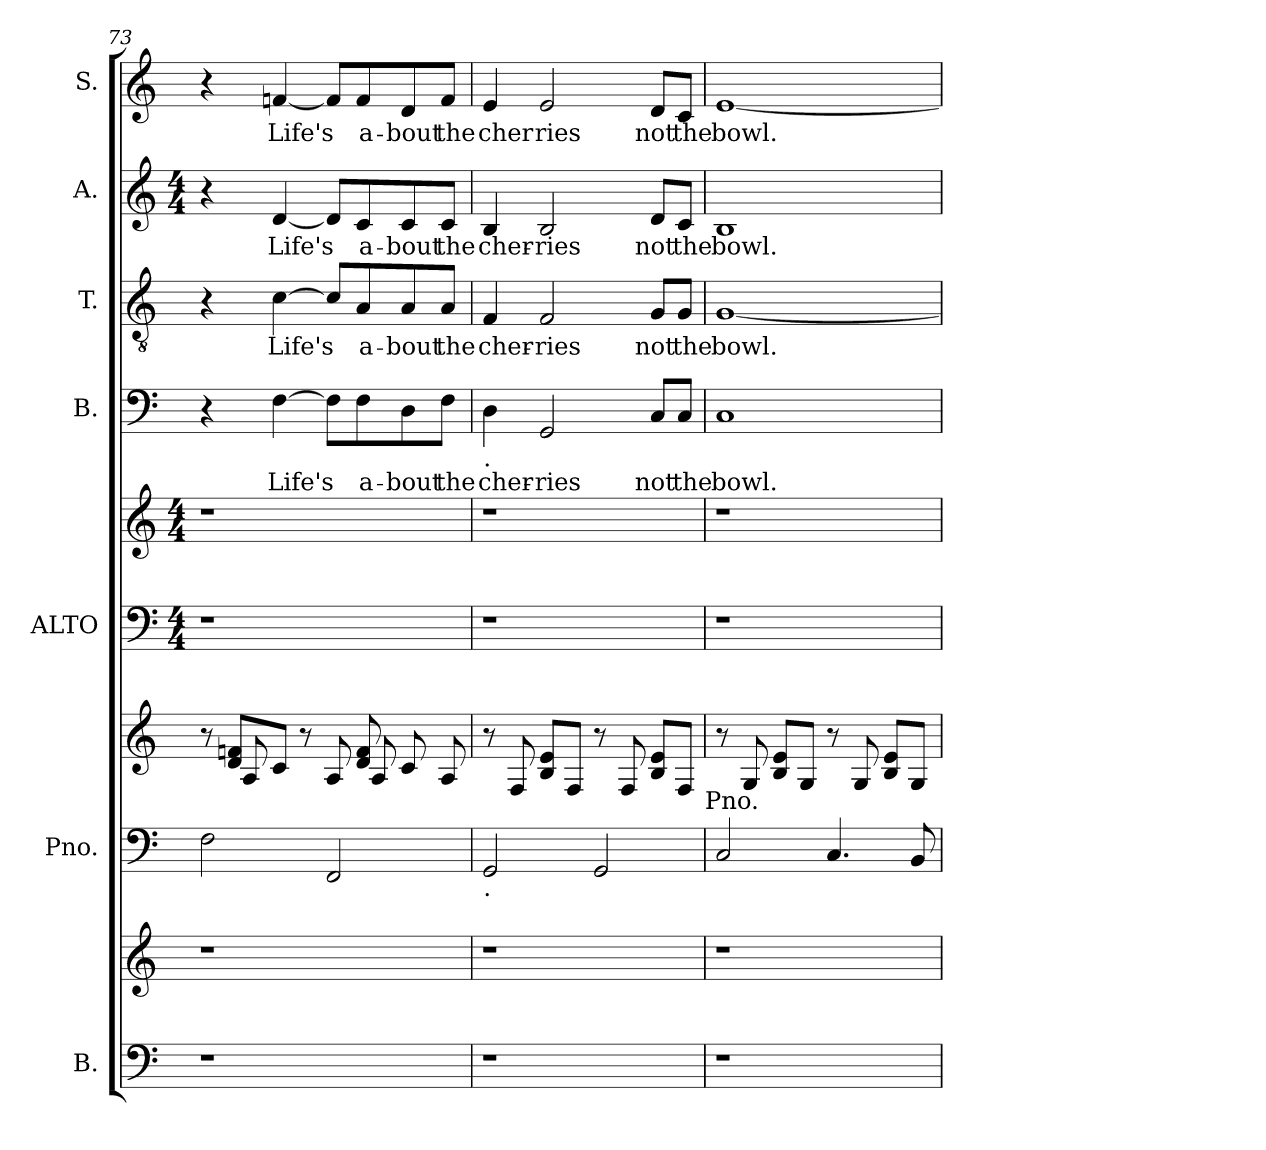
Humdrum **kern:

**kern	**kern	**kern	**kern	**kern	**kern	**kern	**text	**kern	**text	**kern	**text	**kern	**text
*part7	*part7	*part6	*part6	*part5	*part5	*part4	*part4	*part3	*part3	*part2	*part2	*part1	*part1
*staff10	*staff9	*staff8	*staff7	*staff6	*staff5	*staff4	*staff4	*staff3	*staff3	*staff2	*staff2	*staff1	*staff1
*I"B.	*	*I"Pno.	*	*I"ALTO	*	*I"B.	*	*I"T.	*	*I"A.	*	*I"S.	*
*	*	*	*	*	*	*I'B.	*	*I'T.	*	*I'A.	*	*I'S.	*
*clefF4	*clefG2	*clefF4	*clefG2	*clefF4	*clefG2	*clefF4	*	*clefGv2	*	*clefG2	*	*clefG2	*
*	*	*	*	*M4/4	*M4/4	*	*	*	*	*M4/4	*	*	*
=73	=73	=73	=73	=73	=73	=73	=73	=73	=73	=73	=73	=73	=73
*	*	*	*^	*	*	*	*	*	*	*	*	*	*
1r	1r	2F\	8r	8ryy	1r	1r	4r	.	4r	.	4r	.	4r	.
.	.	.	8fn/ 8d/L	8A/	.	.	.	.	.	.	.	.	.	.
!	!	!	!	!	!	!	!	!LO:LY:b	!	!LO:LY:b	!	!LO:LY:b	!	!LO:LY:b
.	.	.	8c/J	4.ryy	.	.	[>4F\	Life's	[>4c\	Life's	[<4d/	Life's	[<4fn/	Life's
.	.	.	8r	.	.	.	.	.	.	.	.	.	.	.
.	.	2FF/	8A/L	.	.	.	8F\L]	.	8c/L]	.	8d/L]	.	8f/L]	.
!	!	!	!	!	!	!	!	!LO:LY:b:cj	!	!LO:LY:b:cj	!	!LO:LY:b:cj	!	!LO:LY:b:cj
.	.	.	8f/ 8d/L	8A/	.	.	8F\	a-	8A/	a-	8c/	a-	8f/	a-
!	!	!	!	!	!	!	!	!LO:LY:b:cj	!	!LO:LY:b:cj	!	!LO:LY:b:cj	!	!LO:LY:b:cj
.	.	.	8c/J	4ryy	.	.	8D\	-bout	8A/	-bout	8c/	-bout	8d/	-bout
!	!	!	!	!	!	!	!	!LO:LY:b:cj	!	!LO:LY:b:cj	!	!LO:LY:b:cj	!	!LO:LY:b:cj
.	.	.	8A/L	.	.	.	8F\J	the	8A/J	the	8c/J	the	8f/J	the
!!LO:PB:g=z
=74	=74	=74	=74	=74	=74	=74	=74	=74	=74	=74	=74	=74	=74	=74
!	!	!	!	!	!	!	!LO:TX:b:t=.	!	!	!	!	!	!	!
!	!	!LO:TX:b:t=.	!	!	!	!	!	!	!	!	!	!	!	!
!	!	!	!	!	!	!	!	!LO:LY:b:cj	!	!LO:LY:b:cj	!	!LO:LY:b:cj	!	!LO:LY:b:cj
1r	1r	2GG/	8ryy	8r	1r	1r	4D\	cher-	4F/	cher-	4B/	cher-	4e/	cher
.	.	.	8F/	8ryy	.	.	.	.	.	.	.	.	.	.
!	!	!	!	!	!	!	!	!LO:LY:b:cj	!	!LO:LY:b:cj	!	!LO:LY:b:cj	!	!LO:LY:b:cj
.	.	.	4.ryy	8B/ 8e/L	.	.	2GG/	-ries	2F/	-ries	2B/	-ries	2e/	ries
.	.	.	.	8F/J	.	.	.	.	.	.	.	.	.	.
.	.	2GG/	.	8r	.	.	.	.	.	.	.	.	.	.
.	.	.	8F/	8ryy	.	.	.	.	.	.	.	.	.	.
!	!	!	!	!	!	!	!	!LO:LY:b:cj	!	!LO:LY:b:cj	!	!LO:LY:b:cj	!	!LO:LY:b:cj
.	.	.	4ryy	8e/ 8B/L	.	.	8C/L	not	8G/L	not	8d/L	not	8d/L	not
!	!	!	!	!	!	!	!	!LO:LY:b:cj	!	!LO:LY:b:cj	!	!LO:LY:b:cj	!	!LO:LY:b:cj
.	.	.	.	8F/J	.	.	8C/J	the	8G/J	the	8c/J	the	8c/J	the
!	!	!	!	!LO:TX:b:t=Pno.	!	!	!	!	!	!	!	!	!	!
=75	=75	=75	=75	=75	=75	=75	=75	=75	=75	=75	=75	=75	=75	=75
!	!	!	!	!	!	!	!	!LO:LY:b:cj	!	!LO:LY:b:cj	!	!LO:LY:b:cj	!	!LO:LY:b:cj
1r	1r	2C/	8r	8ryy	1r	1r	1C	bowl.	[<1G	bowl.	1B	bowl.	[<1e	bowl.
.	.	.	8ryy	8G/	.	.	.	.	.	.	.	.	.	.
.	.	.	8B/ 8e/L	4.ryy	.	.	.	.	.	.	.	.	.	.
.	.	.	8G/J	.	.	.	.	.	.	.	.	.	.	.
.	.	4.C/	8r	.	.	.	.	.	.	.	.	.	.	.
.	.	.	8ryy	8G/	.	.	.	.	.	.	.	.	.	.
.	.	.	8B/ 8e/L	4ryy	.	.	.	.	.	.	.	.	.	.
.	.	8BB/	8G/J	.	.	.	.	.	.	.	.	.	.	.
*	*	*	*v	*v	*	*	*	*	*	*	*	*	*	*
=	=	=	=	=	=	=	=	=	=	=	=	=	=
*-	*-	*-	*-	*-	*-	*-	*-	*-	*-	*-	*-	*-	*-
